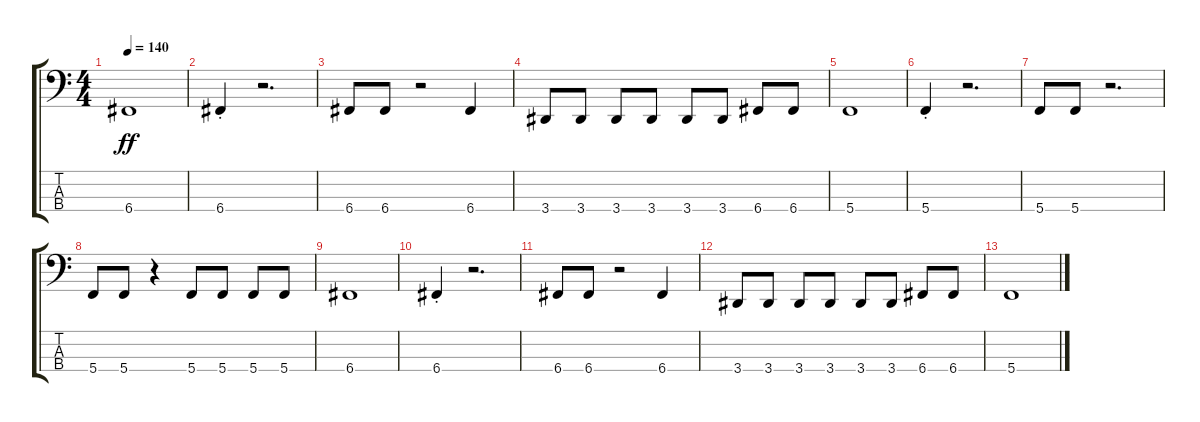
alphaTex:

\track "" {instrument electricbassfinger}
\staff {score tabs}
\tuning (Eb2 Bb1 F1 C1) {hide}
\ts (4 4)
\tempo 140
\clef f4
\ks c
6.4.1{dy ff} |
6.4{st}.4 r.2{d} |
6.4.8 6.4.8 r.2 6.4.4 |
3.4.8 3.4.8 3.4.8 3.4.8 3.4.8 3.4.8 6.4.8 6.4.8 |
5.4.1 |
5.4{st}.4 r.2{d} |
5.4.8 5.4.8 r.2{d} |
5.4.8 5.4.8 r.4 5.4.8 5.4.8 5.4.8 5.4.8 |
6.4.1 |
6.4{st}.4 r.2{d} |
6.4.8 6.4.8 r.2 6.4.4 |
3.4.8 3.4.8 3.4.8 3.4.8 3.4.8 3.4.8 6.4.8 6.4.8 |
5.4.1
